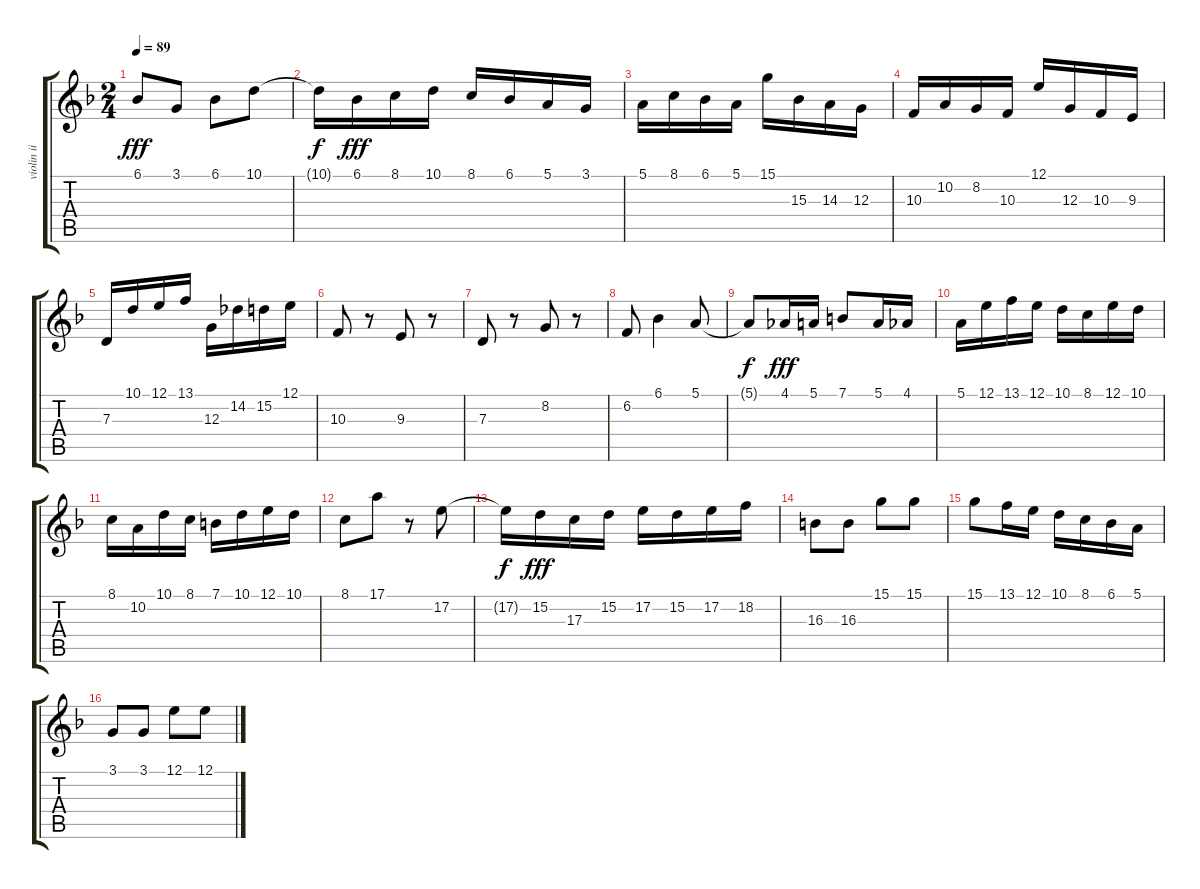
\track ("violin ii" "violin ii") {instrument stringensemble1}
\staff {score tabs}
\tuning (E4 B3 G3 D3 A2 E2) {hide}
\ts (2 4)
\tempo 89
\clef g2
\ks dminor
6.1.8{dy fff} 3.1.8 6.1.8 10.1.8 |
10.1{t}.16{dy f} 6.1.16{dy fff} 8.1.16 10.1.16 8.1.16 6.1.16 5.1.16 3.1.16 |
5.1.16 8.1.16 6.1.16 5.1.16 15.1.16 15.3.16 14.3.16 12.3.16 |
10.3.16 10.2.16 8.2.16 10.3.16 12.1.16 12.3.16 10.3.16 9.3.16 |
7.3.16 10.1.16 12.1.16 13.1.16 12.3.16 14.2.16 15.2.16 12.1.16 |
10.3.8 r.8 9.3.8 r.8 |
7.3.8 r.8 8.2.8 r.8 |
6.2.8 6.1.4 5.1.8 |
5.1{t}.8{dy f} 4.1.16{dy fff} 5.1.16 7.1.8 5.1.16 4.1.16 |
5.1.16 12.1.16 13.1.16 12.1.16 10.1.16 8.1.16 12.1.16 10.1.16 |
8.1.16 10.2.16 10.1.16 8.1.16 7.1.16 10.1.16 12.1.16 10.1.16 |
8.1.8 17.1.8 r.8 17.2.8 |
17.2{t}.16{dy f} 15.2.16{dy fff} 17.3.16 15.2.16 17.2.16 15.2.16 17.2.16 18.2.16 |
16.3.8 16.3.8 15.1.8 15.1.8 |
15.1.8 13.1.16 12.1.16 10.1.16 8.1.16 6.1.16 5.1.16 |
3.1.8 3.1.8 12.1.8 12.1.8
